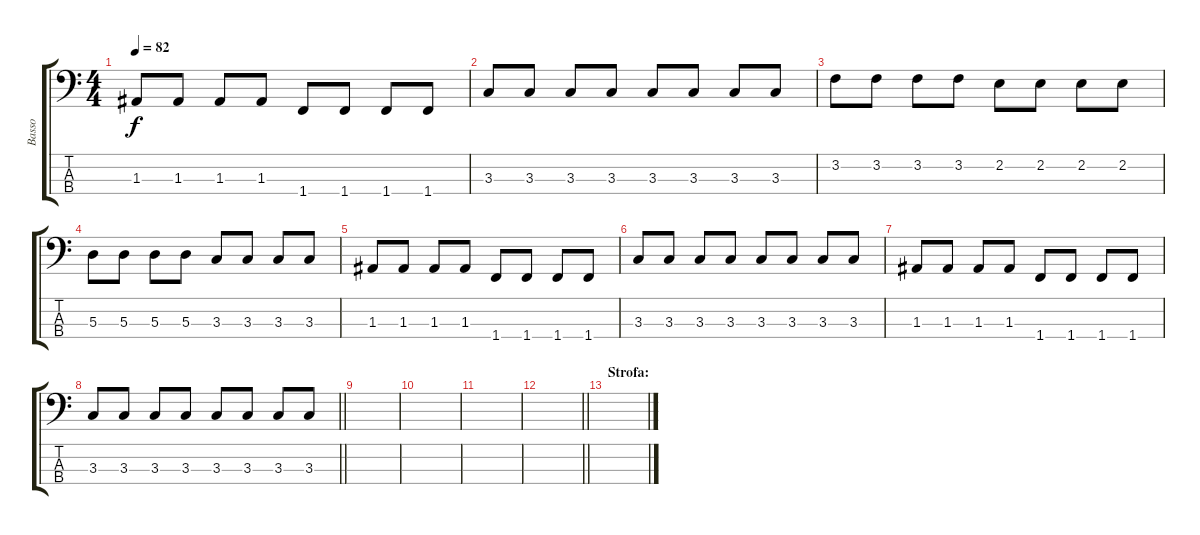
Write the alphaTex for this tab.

\track ("Basso" "Basso") {instrument electricbasspick}
\staff {score tabs}
\tuning (G2 D2 A1 E1) {hide}
\ts (4 4)
\tempo 82
\clef f4
\ks c
1.3.8{dy f} 1.3.8 1.3.8 1.3.8 1.4.8 1.4.8 1.4.8 1.4.8 |
3.3.8 3.3.8 3.3.8 3.3.8 3.3.8 3.3.8 3.3.8 3.3.8 |
3.2.8 3.2.8 3.2.8 3.2.8 2.2.8 2.2.8 2.2.8 2.2.8 |
5.3.8 5.3.8 5.3.8 5.3.8 3.3.8 3.3.8 3.3.8 3.3.8 |
1.3.8 1.3.8 1.3.8 1.3.8 1.4.8 1.4.8 1.4.8 1.4.8 |
3.3.8 3.3.8 3.3.8 3.3.8 3.3.8 3.3.8 3.3.8 3.3.8 |
1.3.8 1.3.8 1.3.8 1.3.8 1.4.8 1.4.8 1.4.8 1.4.8 |
\barLineRight lightlight
3.3.8 3.3.8 3.3.8 3.3.8 3.3.8 3.3.8 3.3.8 3.3.8 |
|
|
|
\barLineRight lightlight
|
\section ("" "Strofa:")
